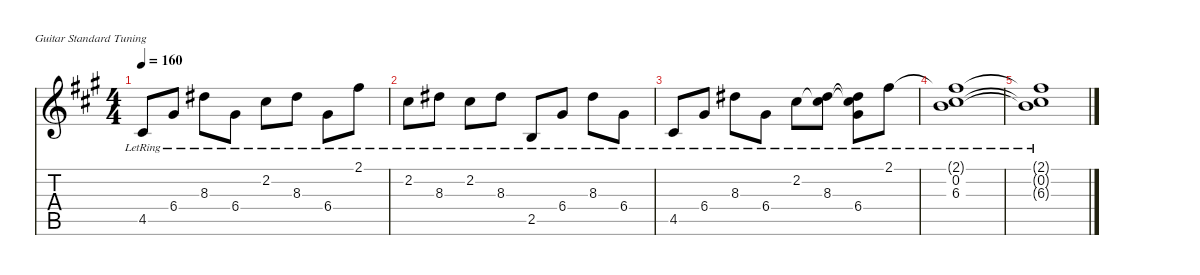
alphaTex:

\defaultSystemsLayout 4
\hideDynamics
\bracketExtendMode nobrackets
\singleTrackTrackNamePolicy hidden
\multiTrackTrackNamePolicy hidden
\firstSystemTrackNameMode fullname
\firstSystemTrackNameOrientation horizontal
\otherSystemsTrackNameOrientation horizontal
\track ("Acoustic guitar" "s.guit.") {defaultSystemsLayout 4 instrument acousticguitarsteel}
\staff {score tabs}
\tuning (E4 B3 G3 D3 A2 E2)
\ts (4 4)
\tempo 160
\clef g2
\ks f#minor
4.5{lr acc #}.8{dy f beam Up} 6.4{lr acc #}.8{beam Up} 8.3{lr acc #}.8{beam Down} 6.4{lr acc #}.8{beam Down} 2.2{lr acc #}.8{beam Down} 8.3{lr acc #}.8{beam Down} 6.4{lr acc #}.8{beam Down} 2.1{lr acc #}.8{beam Down} |
2.2{lr acc #}.8{beam Down} 8.3{lr acc #}.8{beam Down} 2.2{lr acc #}.8{beam Down} 8.3{lr acc #}.8{beam Down} 2.5{lr acc forcenatural}.8{beam Up} 6.4{lr acc #}.8{beam Up} 8.3{lr acc #}.8{beam Down} 6.4{lr acc #}.8{beam Down} |
4.5{lr acc #}.8{beam Up} 6.4{lr acc #}.8{beam Up} 8.3{lr acc #}.8{beam Down} 6.4{lr acc #}.8{beam Down} 2.2{lr acc #}.8{beam Down} (8.3{lr acc #} 2.2{lr t acc #}).8{beam Down} (6.4{lr acc #} 2.2{t acc forcenatural} 8.3{lr t acc #}).8{beam Down} 2.1{lr acc #}.8{beam Down} |
(2.1{lr t acc #} 0.2{acc forcenatural} 6.3{acc #}).1{beam Down} |
(2.1{lr t acc #} 0.2{t acc forcenatural} 6.3{t acc #}).1{beam Down}
